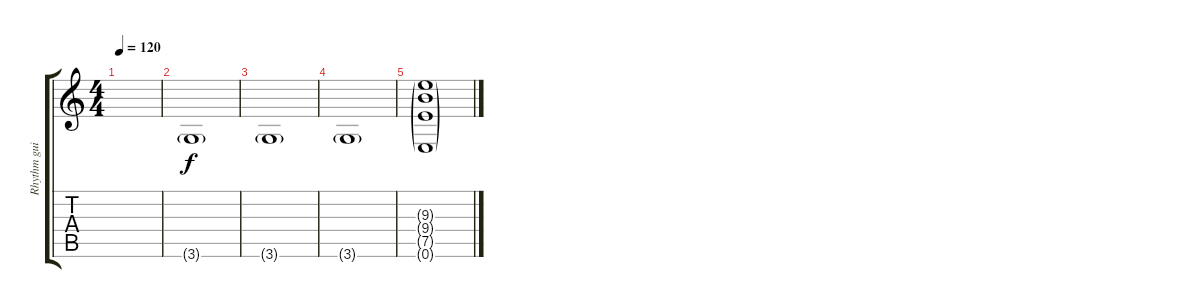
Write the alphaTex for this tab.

\track ("Rhythm guitar" "Rhythm gui") {instrument overdrivenguitar}
\staff {score tabs}
\tuning (E4 B3 G3 D3 A2 E2) {hide}
\ts (4 4)
\tempo 120
\clef g2
\ks c
|
3.6{g}.1 |
3.6{g}.1 |
3.6{g}.1 |
(9.3{g} 9.4{g} 7.5{g} 0.6{g}).1
